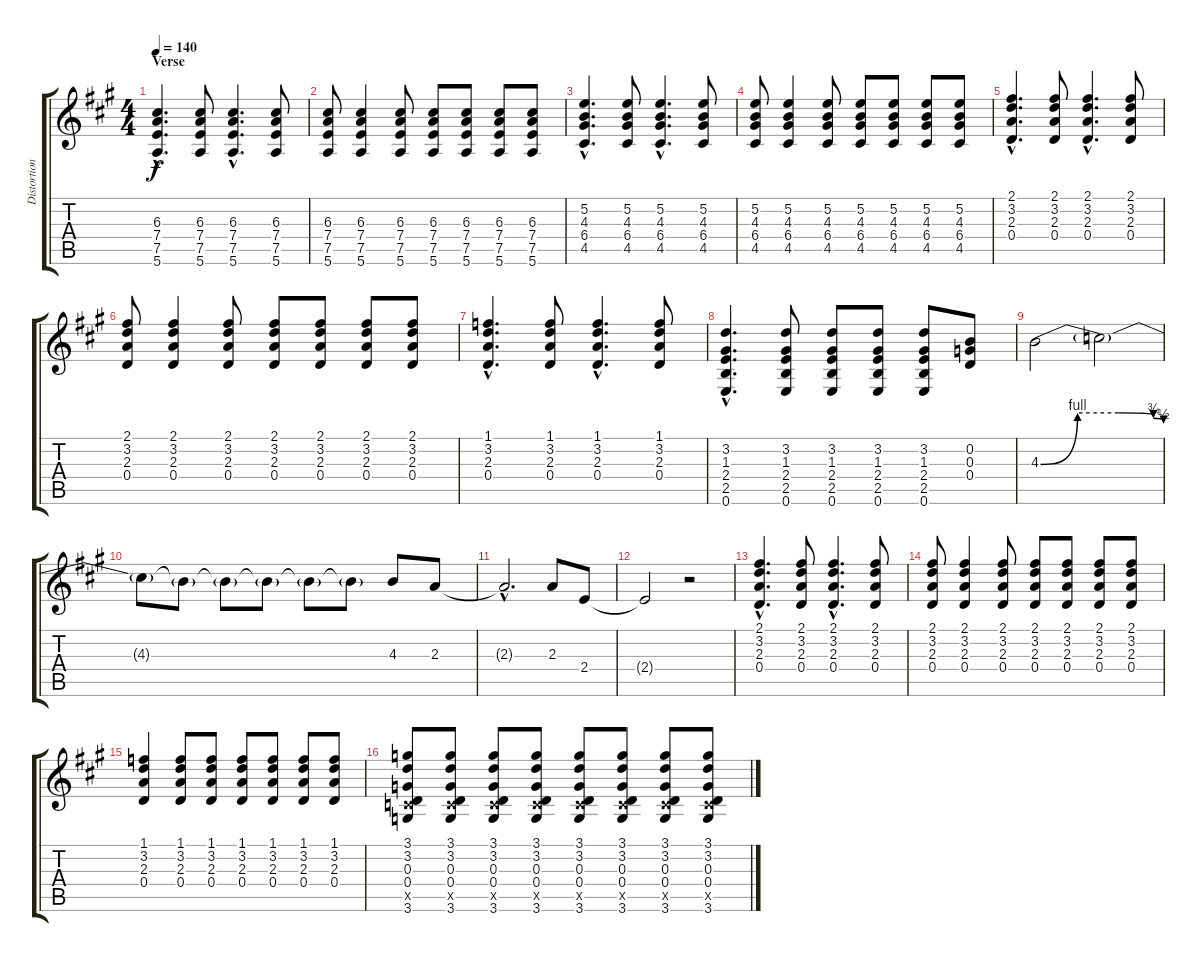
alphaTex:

\track ("Distortion Guitar 2" "Distortion") {instrument distortionguitar}
\staff {score tabs}
\tuning (E4 B3 G3 D3 A2 E2) {hide}
\ts (4 4)
\section ("" "Verse")
\tempo 140
\clef g2
\ks a
(6.3{hac} 7.4{hac} 7.5{hac} 5.6{hac}).4{d dy f} (6.3 7.4 7.5 5.6).8 (6.3{hac} 7.4{hac} 7.5{hac} 5.6{hac}).4{d} (6.3 7.4 7.5 5.6).8 |
(6.3 7.4 7.5 5.6).8 (6.3 7.4 7.5 5.6).4 (6.3 7.4 7.5 5.6).8 (6.3 7.4 7.5 5.6).8 (6.3 7.4 7.5 5.6).8 (6.3 7.4 7.5 5.6).8 (6.3 7.4 7.5 5.6).8 |
(5.2{hac} 4.3{hac} 6.4{hac} 4.5{hac}).4{d} (5.2 4.3 6.4 4.5).8 (5.2{hac} 4.3{hac} 6.4{hac} 4.5{hac}).4{d} (5.2 4.3 6.4 4.5).8 |
(5.2 4.3 6.4 4.5).8 (5.2 4.3 6.4 4.5).4 (5.2 4.3 6.4 4.5).8 (5.2 4.3 6.4 4.5).8 (5.2 4.3 6.4 4.5).8 (5.2 4.3 6.4 4.5).8 (5.2 4.3 6.4 4.5).8 |
(2.1{hac} 3.2{hac} 2.3{hac} 0.4{hac}).4{d} (2.1 3.2 2.3 0.4).8 (2.1{hac} 3.2{hac} 2.3{hac} 0.4{hac}).4{d} (2.1 3.2 2.3 0.4).8 |
(2.1 3.2 2.3 0.4).8 (2.1 3.2 2.3 0.4).4 (2.1 3.2 2.3 0.4).8 (2.1 3.2 2.3 0.4).8 (2.1 3.2 2.3 0.4).8 (2.1 3.2 2.3 0.4).8 (2.1 3.2 2.3 0.4).8 |
(1.1{hac} 3.2{hac} 2.3{hac} 0.4{hac}).4{d} (1.1 3.2 2.3 0.4).8 (1.1{hac} 3.2{hac} 2.3{hac} 0.4{hac}).4{d} (1.1 3.2 2.3 0.4).8 |
(3.2{hac} 1.3{hac} 2.4{hac} 2.5{hac} 0.6{hac}).4{d} (3.2 1.3 2.4 2.5 0.6).8 (3.2 1.3 2.4 2.5 0.6).8 (3.2 1.3 2.4 2.5 0.6).8 (3.2 1.3 2.4 2.5 0.6).8 (0.2 0.3 0.4).8 |
4.3{be (custom 0 0 18 4 38 4 55 3 60 2)}.2 4.3{t}.2 |
4.3{t}.8 4.3{t}.8 4.3{t}.8 4.3{t}.8 4.3{t}.8 4.3{t}.8 4.3.8 2.3.8 |
2.3{hac t}.2{d} 2.3.8 2.4.8 |
2.4{t}.2 r.2 |
(2.1{hac} 3.2{hac} 2.3{hac} 0.4{hac}).4{d} (2.1 3.2 2.3 0.4).8 (2.1{hac} 3.2{hac} 2.3{hac} 0.4{hac}).4{d} (2.1 3.2 2.3 0.4).8 |
(2.1 3.2 2.3 0.4).8 (2.1 3.2 2.3 0.4).4 (2.1 3.2 2.3 0.4).8 (2.1 3.2 2.3 0.4).8 (2.1 3.2 2.3 0.4).8 (2.1 3.2 2.3 0.4).8 (2.1 3.2 2.3 0.4).8 |
(1.1 3.2 2.3 0.4).4 (1.1 3.2 2.3 0.4).8 (1.1 3.2 2.3 0.4).8 (1.1 3.2 2.3 0.4).8 (1.1 3.2 2.3 0.4).8 (1.1 3.2 2.3 0.4).8 (1.1 3.2 2.3 0.4).8 |
(3.1 3.2 0.3 0.4 3.5{x} 3.6).8 (3.1 3.2 0.3 0.4 3.5{x} 3.6).8 (3.1 3.2 0.3 0.4 3.5{x} 3.6).8 (3.1 3.2 0.3 0.4 3.5{x} 3.6).8 (3.1 3.2 0.3 0.4 3.5{x} 3.6).8 (3.1 3.2 0.3 0.4 3.5{x} 3.6).8 (3.1 3.2 0.3 0.4 3.5{x} 3.6).8 (3.1 3.2 0.3 0.4 3.5{x} 3.6).8
